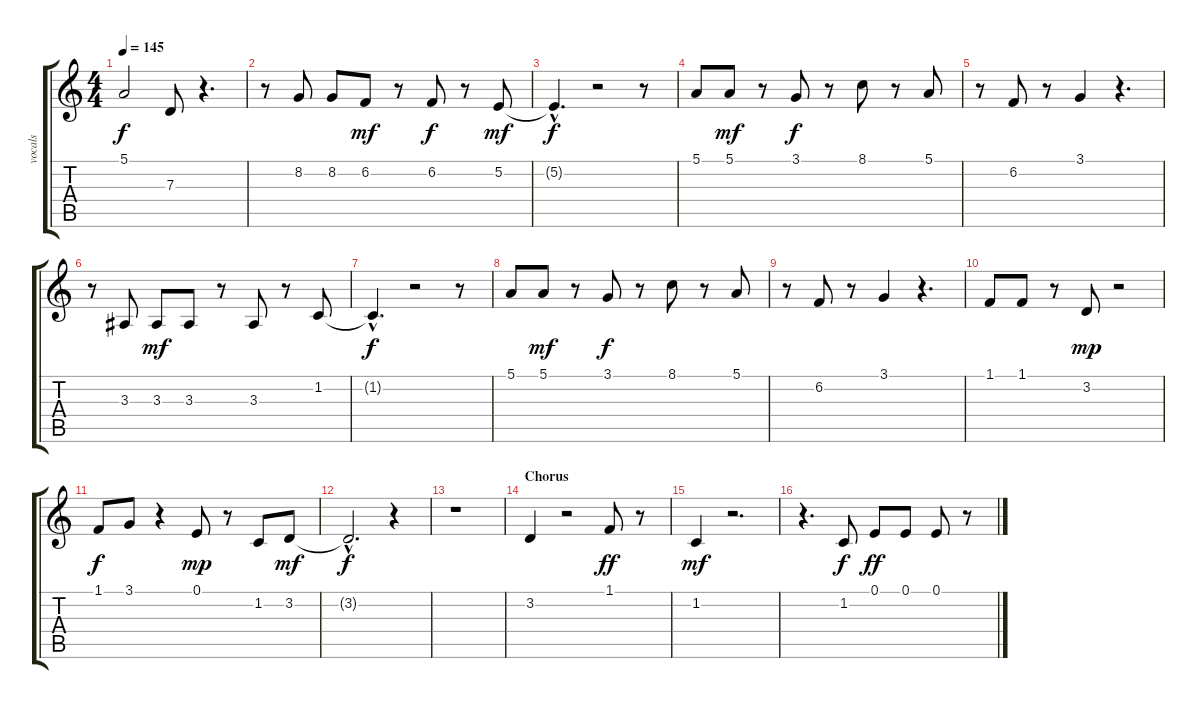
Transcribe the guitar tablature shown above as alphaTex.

\track ("vocals" "vocals") {instrument sopranosax}
\staff {score tabs}
\tuning (E4 B3 G3 D3 A2 E2) {hide}
\ts (4 4)
\tempo 145
\clef g2
\ks c
5.1{t}.2{dy f} 7.3.8 r.4{d} |
r.8 8.2.8 8.2.8 6.2.8{dy mf} r.8 6.2.8{dy f} r.8 5.2.8{dy mf} |
5.2{hac t}.4{d dy f} r.2 r.8 |
5.1.8 5.1.8{dy mf} r.8 3.1.8{dy f} r.8 8.1.8 r.8 5.1.8 |
r.8 6.2.8 r.8 3.1.4 r.4{d} |
r.8 3.3.8 3.3.8{dy mf} 3.3.8 r.8 3.3.8 r.8 1.2.8 |
1.2{hac t}.4{d dy f} r.2 r.8 |
5.1.8 5.1.8{dy mf} r.8 3.1.8{dy f} r.8 8.1.8 r.8 5.1.8 |
r.8 6.2.8 r.8 3.1.4 r.4{d} |
1.1.8 1.1.8 r.8 3.2.8{dy mp} r.2 |
1.1.8{dy f} 3.1.8 r.4 0.1.8{dy mp} r.8 1.2.8 3.2.8{dy mf} |
3.2{hac t}.2{d dy f} r.4 |
r.1 |
\section ("" "Chorus")
3.2.4 r.2 1.1.8{dy ff} r.8 |
1.2.4{dy mf} r.2{d} |
r.4{d} 1.2.8{dy f} 0.1.8{dy ff} 0.1.8 0.1.8 r.8
